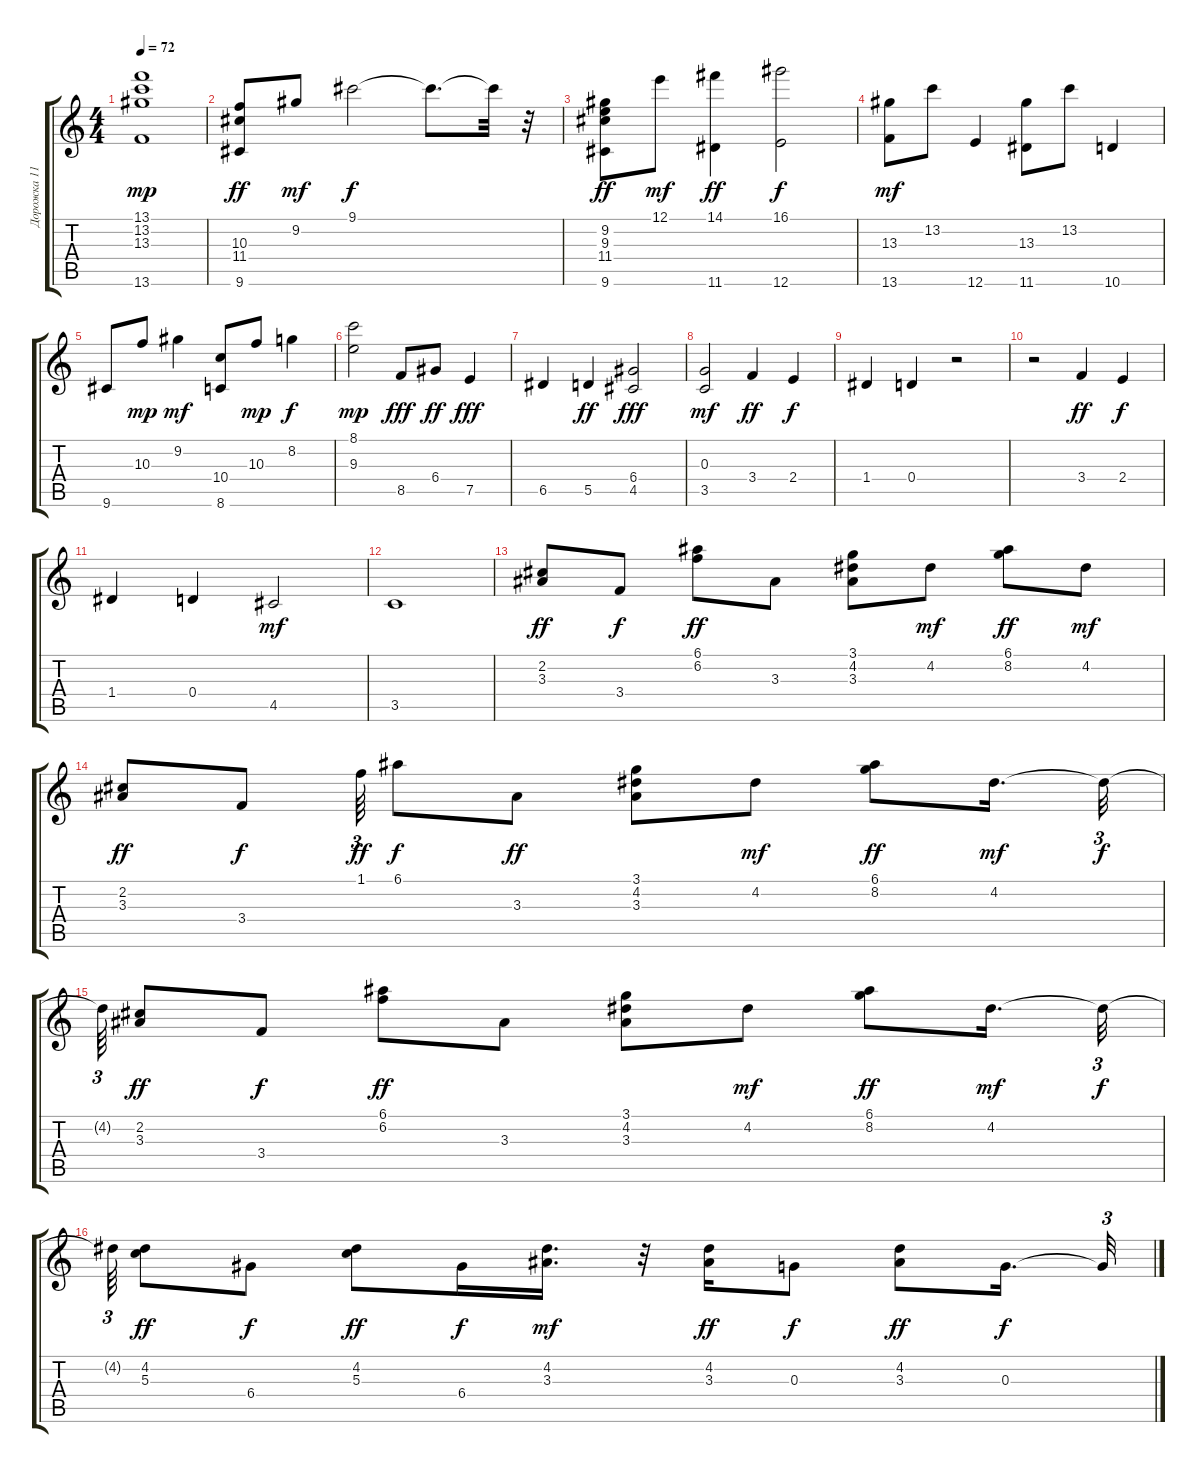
\track ("Дорожка 11" "Дорожка 11") {instrument acousticguitarsteel}
\staff {score tabs}
\tuning (E4 B3 G3 D3 A2 E2) {hide}
\ts (4 4)
\tempo 72
\clef g2
\ks c
(13.1 13.2 13.3 13.6).1{dy mp} |
(10.3 11.4 9.6).8{dy ff} 9.2.8{dy mf} 9.1.2{dy f} 9.1{t}.8{d} 9.1{t}.32 r.32 |
(9.2 9.3 11.4 9.6).8{dy ff} 12.1.8{dy mf} (14.1 11.6).4{dy ff} (16.1 12.6).2{dy f} |
(13.3 13.6).8{dy mf} 13.2.8 12.6.4 (13.3 11.6).8 13.2.8 10.6.4 |
9.6.8 10.3.8{dy mp} 9.2.4{dy mf} (10.4 8.6).8 10.3.8{dy mp} 8.2.4{dy f} |
(8.1 9.3).2{dy mp} 8.5.8{dy fff} 6.4.8{dy ff} 7.5.4{dy fff} |
6.5.4 5.5.4{dy ff} (6.4 4.5).2{dy fff} |
(0.3 3.5).2{dy mf} 3.4.4{dy ff} 2.4.4{dy f} |
1.4.4 0.4.4 r.2 |
r.2 3.4.4{dy ff} 2.4.4{dy f} |
1.4.4 0.4.4 4.5.2{dy mf} |
3.5.1 |
(2.2 3.3).8{dy ff} 3.4.8{dy f} (6.1 6.2).8{dy ff} 3.3.8 (3.1 4.2 3.3).8 4.2.8{dy mf} (6.1 8.2).8{dy ff} 4.2.8{dy mf} |
(2.2 3.3).8{dy ff} 3.4.8{dy f} 1.1.64{tu (3 2) dy ff} 6.1.8{dy f} 3.3.8{dy ff} (3.1 4.2 3.3).8 4.2.8{dy mf} (6.1 8.2).8{dy ff} 4.2.16{d dy mf} 4.2{t}.32{tu (3 2) dy f} |
4.2{t}.64{tu (3 2)} (2.2 3.3).8{dy ff} 3.4.8{dy f} (6.1 6.2).8{dy ff} 3.3.8 (3.1 4.2 3.3).8 4.2.8{dy mf} (6.1 8.2).8{dy ff} 4.2.16{d dy mf} 4.2{t}.32{tu (3 2) dy f} |
4.2{t}.64{tu (3 2)} (4.2 5.3).8{dy ff} 6.4.8{dy f} (4.2 5.3).8{dy ff} 6.4.16{dy f} (4.2 3.3).16{d dy mf} r.32 (4.2 3.3).16{dy ff} 0.3.8{dy f} (4.2 3.3).8{dy ff} 0.3.16{d dy f} 0.3{t}.32{tu (3 2)}
